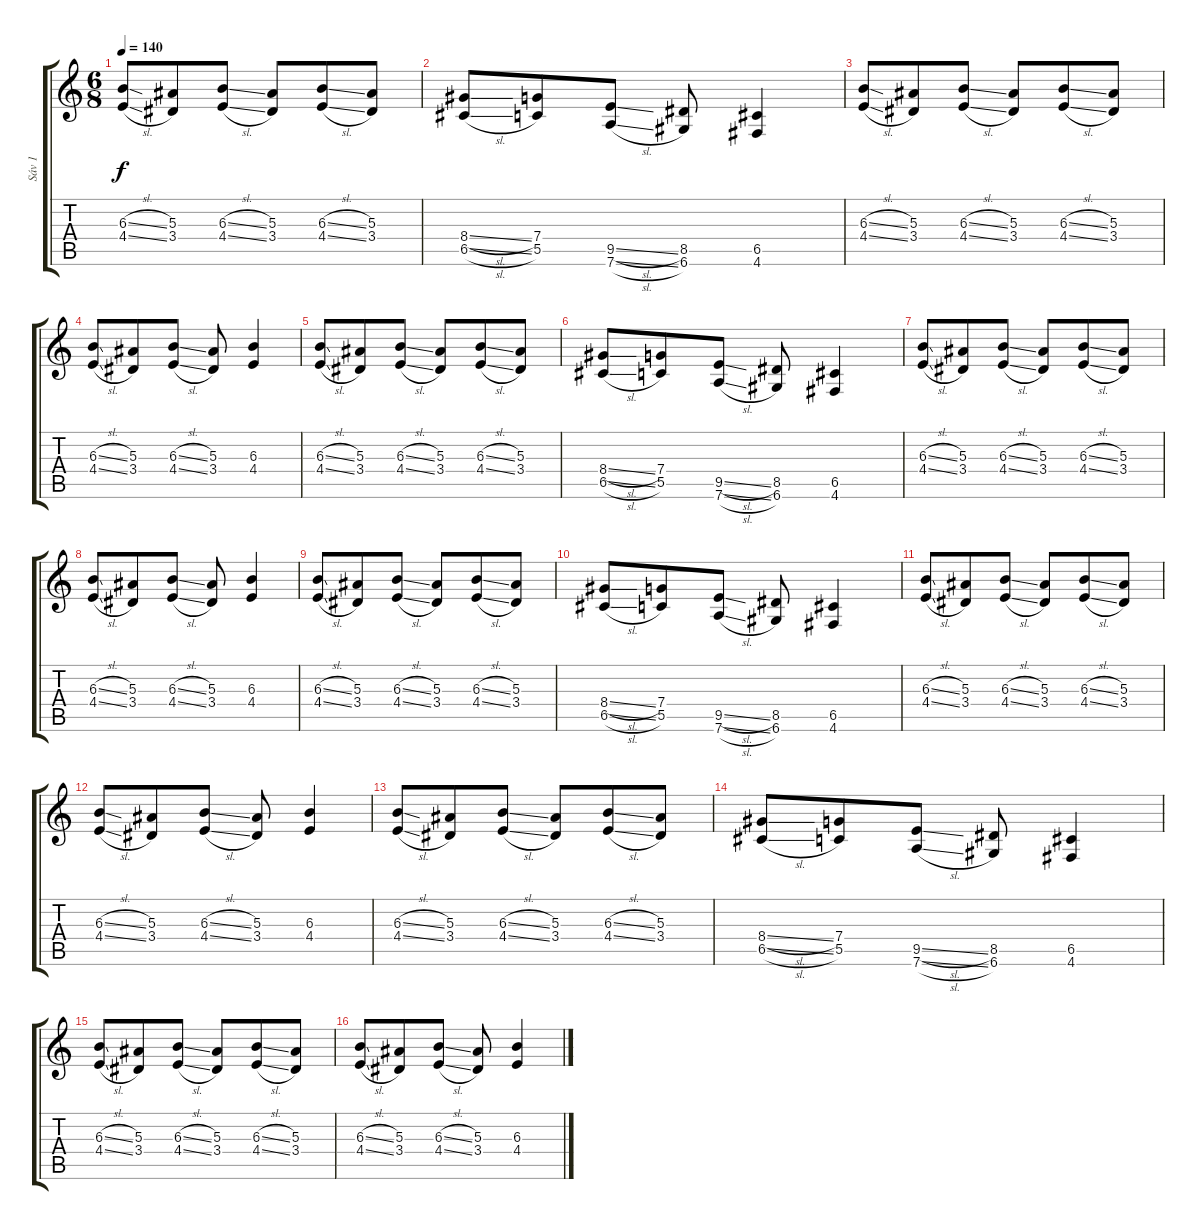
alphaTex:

\track ("Sáv 1" "Sáv 1") {instrument distortionguitar}
\staff {score tabs}
\tuning (D4 A3 F3 C3 G2 D2) {hide}
\ts (6 8)
\tempo 140
\clef g2
\ks c
(6.3{sl} 4.4{sl}).8{dy f} (5.3 3.4).8 (6.3{sl} 4.4{sl}).8 (5.3 3.4).8 (6.3{sl} 4.4{sl}).8 (5.3 3.4).8 |
(8.4{sl} 6.5{sl}).8 (7.4 5.5).8 (9.5{sl} 7.6{sl}).8 (8.5 6.6).8 (6.5 4.6).4 |
(6.3{sl} 4.4{sl}).8 (5.3 3.4).8 (6.3{sl} 4.4{sl}).8 (5.3 3.4).8 (6.3{sl} 4.4{sl}).8 (5.3 3.4).8 |
(6.3{sl} 4.4{sl}).8 (5.3 3.4).8 (6.3{sl} 4.4{sl}).8 (5.3 3.4).8 (6.3 4.4).4 |
(6.3{sl} 4.4{sl}).8 (5.3 3.4).8 (6.3{sl} 4.4{sl}).8 (5.3 3.4).8 (6.3{sl} 4.4{sl}).8 (5.3 3.4).8 |
(8.4{sl} 6.5{sl}).8 (7.4 5.5).8 (9.5{sl} 7.6{sl}).8 (8.5 6.6).8 (6.5 4.6).4 |
(6.3{sl} 4.4{sl}).8 (5.3 3.4).8 (6.3{sl} 4.4{sl}).8 (5.3 3.4).8 (6.3{sl} 4.4{sl}).8 (5.3 3.4).8 |
(6.3{sl} 4.4{sl}).8 (5.3 3.4).8 (6.3{sl} 4.4{sl}).8 (5.3 3.4).8 (6.3 4.4).4 |
(6.3{sl} 4.4{sl}).8 (5.3 3.4).8 (6.3{sl} 4.4{sl}).8 (5.3 3.4).8 (6.3{sl} 4.4{sl}).8 (5.3 3.4).8 |
(8.4{sl} 6.5{sl}).8 (7.4 5.5).8 (9.5{sl} 7.6{sl}).8 (8.5 6.6).8 (6.5 4.6).4 |
(6.3{sl} 4.4{sl}).8 (5.3 3.4).8 (6.3{sl} 4.4{sl}).8 (5.3 3.4).8 (6.3{sl} 4.4{sl}).8 (5.3 3.4).8 |
(6.3{sl} 4.4{sl}).8 (5.3 3.4).8 (6.3{sl} 4.4{sl}).8 (5.3 3.4).8 (6.3 4.4).4 |
(6.3{sl} 4.4{sl}).8 (5.3 3.4).8 (6.3{sl} 4.4{sl}).8 (5.3 3.4).8 (6.3{sl} 4.4{sl}).8 (5.3 3.4).8 |
(8.4{sl} 6.5{sl}).8 (7.4 5.5).8 (9.5{sl} 7.6{sl}).8 (8.5 6.6).8 (6.5 4.6).4 |
(6.3{sl} 4.4{sl}).8 (5.3 3.4).8 (6.3{sl} 4.4{sl}).8 (5.3 3.4).8 (6.3{sl} 4.4{sl}).8 (5.3 3.4).8 |
(6.3{sl} 4.4{sl}).8 (5.3 3.4).8 (6.3{sl} 4.4{sl}).8 (5.3 3.4).8 (6.3 4.4).4
